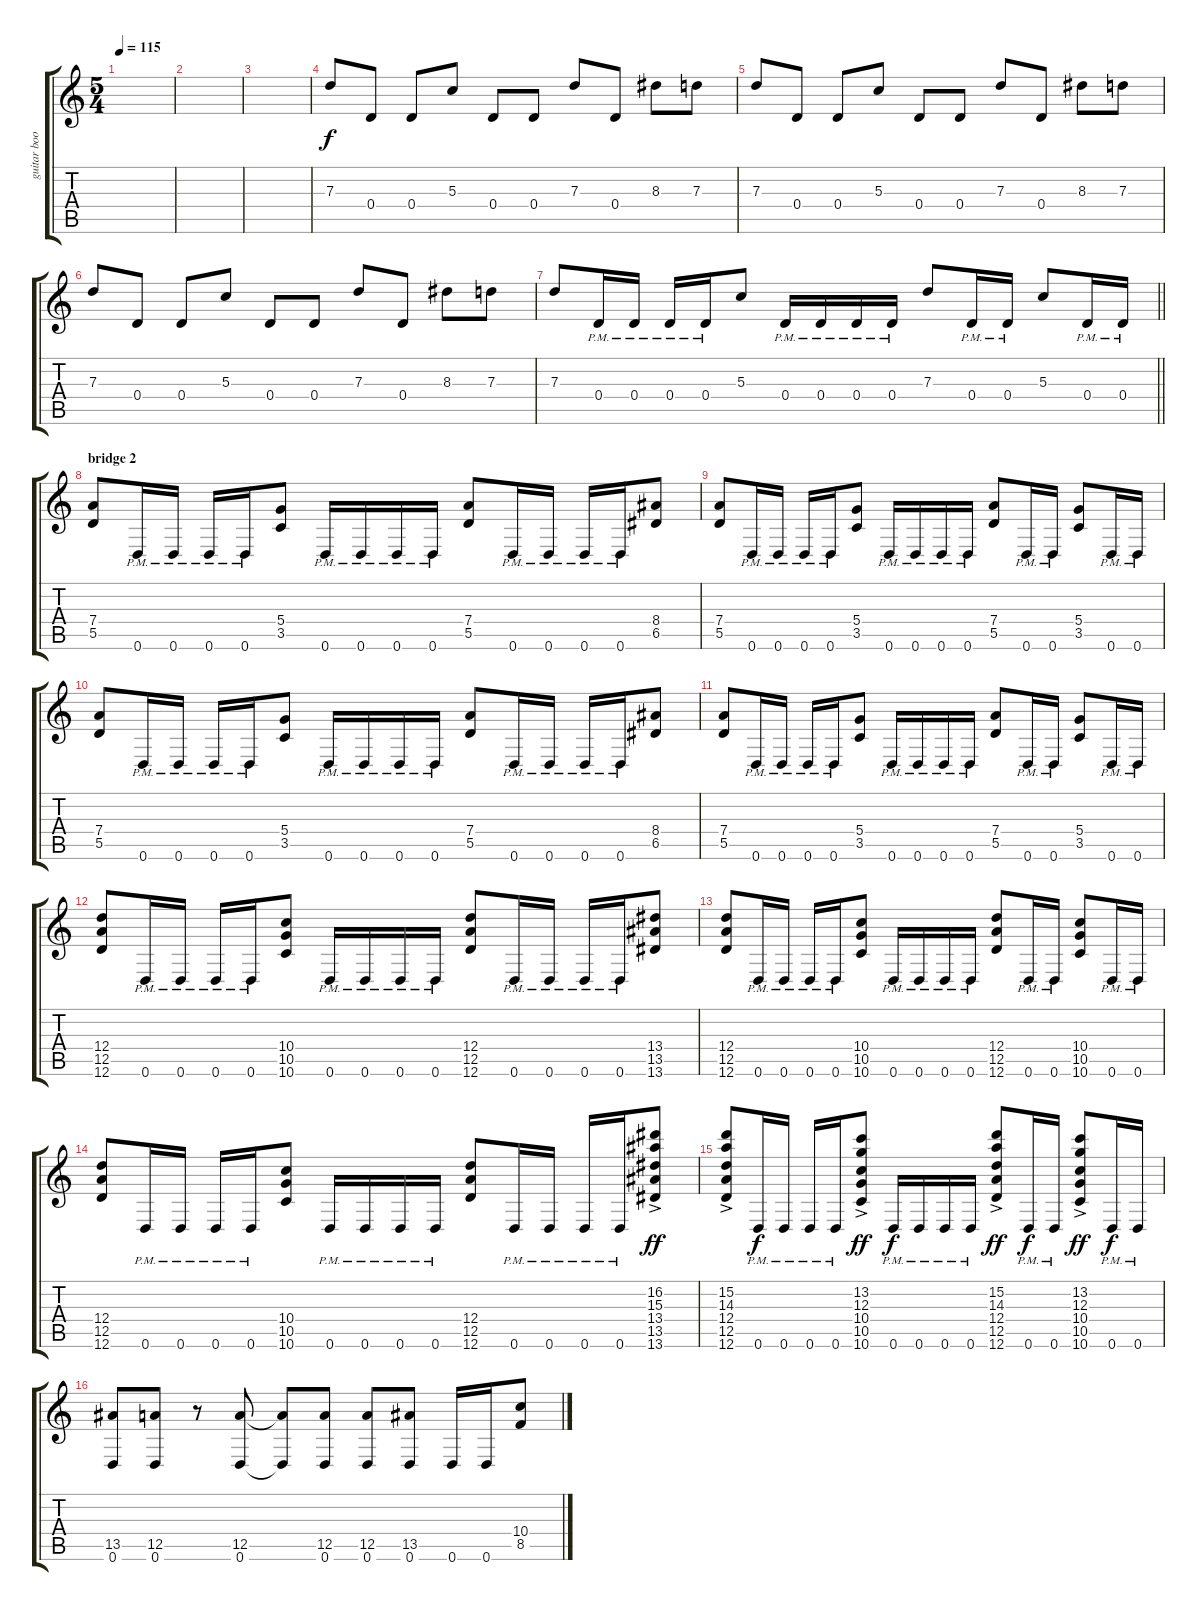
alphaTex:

\track ("guitar boost" "guitar boo") {instrument distortionguitar}
\staff {score tabs}
\tuning (E4 B3 G3 D3 A2 D2) {hide}
\ts (5 4)
\tempo 115
\clef g2
\ks c
|
|
|
7.3.8{volume 5} 0.4.8 0.4.8 5.3.8 0.4.8 0.4.8 7.3.8 0.4.8 8.3.8 7.3.8 |
7.3.8 0.4.8 0.4.8 5.3.8 0.4.8 0.4.8 7.3.8 0.4.8 8.3.8 7.3.8 |
7.3.8 0.4.8 0.4.8 5.3.8 0.4.8 0.4.8 7.3.8 0.4.8 8.3.8 7.3.8 |
\barLineRight lightlight
7.3.8 0.4{pm}.16 0.4{pm}.16 0.4{pm}.16 0.4{pm}.16 5.3.8 0.4{pm}.16 0.4{pm}.16 0.4{pm}.16 0.4{pm}.16 7.3.8 0.4{pm}.16 0.4{pm}.16 5.3.8 0.4{pm}.16 0.4{pm}.16 |
\section ("" "bridge 2")
(7.4 5.5).8{volume 9} 0.6{pm}.16 0.6{pm}.16 0.6{pm}.16 0.6{pm}.16 (5.4 3.5).8 0.6{pm}.16 0.6{pm}.16 0.6{pm}.16 0.6{pm}.16 (7.4 5.5).8 0.6{pm}.16 0.6{pm}.16 0.6{pm}.16 0.6{pm}.16 (8.4 6.5).8 |
(7.4 5.5).8 0.6{pm}.16 0.6{pm}.16 0.6{pm}.16 0.6{pm}.16 (5.4 3.5).8 0.6{pm}.16 0.6{pm}.16 0.6{pm}.16 0.6{pm}.16 (7.4 5.5).8 0.6{pm}.16 0.6{pm}.16 (5.4 3.5).8 0.6{pm}.16 0.6{pm}.16 |
(7.4 5.5).8 0.6{pm}.16 0.6{pm}.16 0.6{pm}.16 0.6{pm}.16 (5.4 3.5).8 0.6{pm}.16 0.6{pm}.16 0.6{pm}.16 0.6{pm}.16 (7.4 5.5).8 0.6{pm}.16 0.6{pm}.16 0.6{pm}.16 0.6{pm}.16 (8.4 6.5).8 |
(7.4 5.5).8 0.6{pm}.16 0.6{pm}.16 0.6{pm}.16 0.6{pm}.16 (5.4 3.5).8 0.6{pm}.16 0.6{pm}.16 0.6{pm}.16 0.6{pm}.16 (7.4 5.5).8 0.6{pm}.16 0.6{pm}.16 (5.4 3.5).8 0.6{pm}.16 0.6{pm}.16 |
(12.4 12.5 12.6).8{volume 14} 0.6{pm}.16 0.6{pm}.16 0.6{pm}.16 0.6{pm}.16 (10.4 10.5 10.6).8 0.6{pm}.16 0.6{pm}.16 0.6{pm}.16 0.6{pm}.16 (12.4 12.5 12.6).8 0.6{pm}.16 0.6{pm}.16 0.6{pm}.16 0.6{pm}.16 (13.4 13.5 13.6).8 |
(12.4 12.5 12.6).8 0.6{pm}.16 0.6{pm}.16 0.6{pm}.16 0.6{pm}.16 (10.4 10.5 10.6).8 0.6{pm}.16 0.6{pm}.16 0.6{pm}.16 0.6{pm}.16 (12.4 12.5 12.6).8 0.6{pm}.16 0.6{pm}.16 (10.4 10.5 10.6).8 0.6{pm}.16 0.6{pm}.16 |
(12.4 12.5 12.6).8 0.6{pm}.16 0.6{pm}.16 0.6{pm}.16 0.6{pm}.16 (10.4 10.5 10.6).8 0.6{pm}.16 0.6{pm}.16 0.6{pm}.16 0.6{pm}.16 (12.4 12.5 12.6).8 0.6{pm}.16 0.6{pm}.16 0.6{pm}.16 0.6{pm}.16 (16.2{ac} 15.3{ac} 13.4 13.5 13.6).8{dy ff} |
(15.2{ac} 14.3{ac} 12.4 12.5 12.6).8 0.6{pm}.16{dy f} 0.6{pm}.16 0.6{pm}.16 0.6{pm}.16 (13.2{ac} 12.3{ac} 10.4 10.5 10.6).8{dy ff} 0.6{pm}.16{dy f} 0.6{pm}.16 0.6{pm}.16 0.6{pm}.16 (15.2{ac} 14.3{ac} 12.4 12.5 12.6).8{dy ff} 0.6{pm}.16{dy f} 0.6{pm}.16 (13.2{ac} 12.3{ac} 10.4 10.5 10.6).8{dy ff} 0.6{pm}.16{dy f} 0.6{pm}.16 |
(13.5 0.6).8 (12.5 0.6).8 r.8 (12.5 0.6).8 (12.5{t} 0.6{t}).8 (12.5 0.6).8 (12.5 0.6).8 (13.5 0.6).8 0.6.16 0.6.16 (10.4 8.5).8
